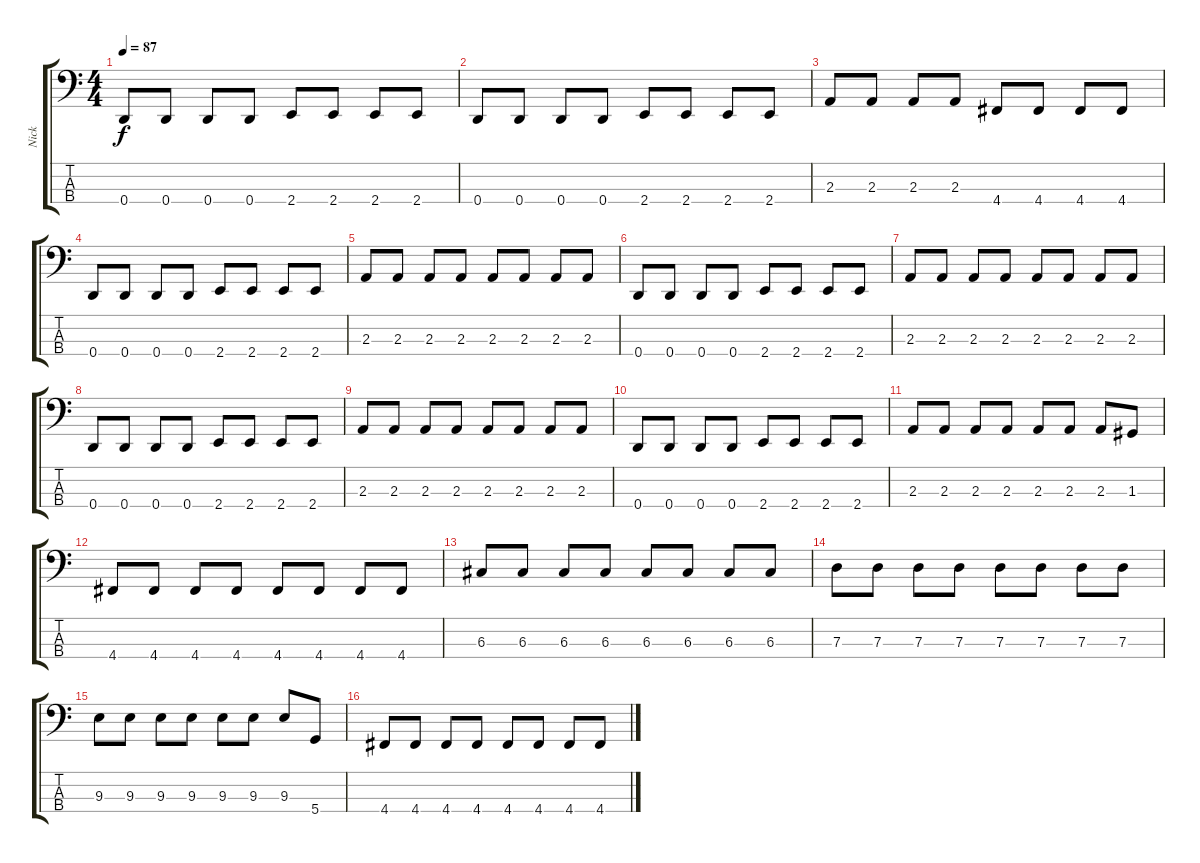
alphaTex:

\track ("Nick" "Nick") {instrument electricbasspick}
\staff {score tabs}
\tuning (F2 C2 G1 D1) {hide}
\ts (4 4)
\tempo 87
\clef f4
\ks c
0.4.8{dy f} 0.4.8 0.4.8 0.4.8 2.4.8 2.4.8 2.4.8 2.4.8 |
0.4.8 0.4.8 0.4.8 0.4.8 2.4.8 2.4.8 2.4.8 2.4.8 |
2.3.8 2.3.8 2.3.8 2.3.8 4.4.8 4.4.8 4.4.8 4.4.8 |
0.4.8 0.4.8 0.4.8 0.4.8 2.4.8 2.4.8 2.4.8 2.4.8 |
2.3.8 2.3.8 2.3.8 2.3.8 2.3.8 2.3.8 2.3.8 2.3.8 |
0.4.8 0.4.8 0.4.8 0.4.8 2.4.8 2.4.8 2.4.8 2.4.8 |
2.3.8 2.3.8 2.3.8 2.3.8 2.3.8 2.3.8 2.3.8 2.3.8 |
0.4.8 0.4.8 0.4.8 0.4.8 2.4.8 2.4.8 2.4.8 2.4.8 |
2.3.8 2.3.8 2.3.8 2.3.8 2.3.8 2.3.8 2.3.8 2.3.8 |
0.4.8 0.4.8 0.4.8 0.4.8 2.4.8 2.4.8 2.4.8 2.4.8 |
2.3.8 2.3.8 2.3.8 2.3.8 2.3.8 2.3.8 2.3.8 1.3.8 |
4.4.8 4.4.8 4.4.8 4.4.8 4.4.8 4.4.8 4.4.8 4.4.8 |
6.3.8 6.3.8 6.3.8 6.3.8 6.3.8 6.3.8 6.3.8 6.3.8 |
7.3.8 7.3.8 7.3.8 7.3.8 7.3.8 7.3.8 7.3.8 7.3.8 |
9.3.8 9.3.8 9.3.8 9.3.8 9.3.8 9.3.8 9.3.8 5.4.8 |
4.4.8 4.4.8 4.4.8 4.4.8 4.4.8 4.4.8 4.4.8 4.4.8
